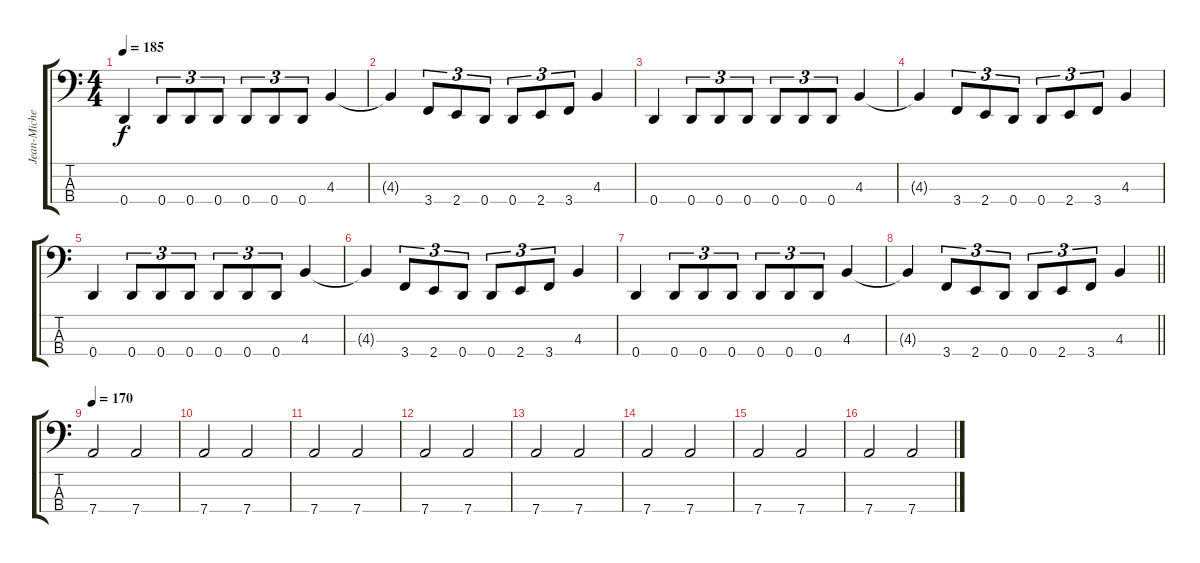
\track ("Jean-Michel Labadie" "Jean-Miche") {instrument electricbasspick}
\staff {score tabs}
\tuning (F2 C2 G1 D1) {hide}
\ts (4 4)
\tempo 185
\clef f4
\ks c
0.4.4{dy f} 0.4.8{tu (3 2)} 0.4.8{tu (3 2)} 0.4.8{tu (3 2)} 0.4.8{tu (3 2)} 0.4.8{tu (3 2)} 0.4.8{tu (3 2)} 4.3.4 |
4.3{t}.4 3.4.8{tu (3 2)} 2.4.8{tu (3 2)} 0.4.8{tu (3 2)} 0.4.8{tu (3 2)} 2.4.8{tu (3 2)} 3.4.8{tu (3 2)} 4.3.4 |
0.4.4 0.4.8{tu (3 2)} 0.4.8{tu (3 2)} 0.4.8{tu (3 2)} 0.4.8{tu (3 2)} 0.4.8{tu (3 2)} 0.4.8{tu (3 2)} 4.3.4 |
4.3{t}.4 3.4.8{tu (3 2)} 2.4.8{tu (3 2)} 0.4.8{tu (3 2)} 0.4.8{tu (3 2)} 2.4.8{tu (3 2)} 3.4.8{tu (3 2)} 4.3.4 |
0.4.4 0.4.8{tu (3 2)} 0.4.8{tu (3 2)} 0.4.8{tu (3 2)} 0.4.8{tu (3 2)} 0.4.8{tu (3 2)} 0.4.8{tu (3 2)} 4.3.4 |
4.3{t}.4 3.4.8{tu (3 2)} 2.4.8{tu (3 2)} 0.4.8{tu (3 2)} 0.4.8{tu (3 2)} 2.4.8{tu (3 2)} 3.4.8{tu (3 2)} 4.3.4 |
0.4.4 0.4.8{tu (3 2)} 0.4.8{tu (3 2)} 0.4.8{tu (3 2)} 0.4.8{tu (3 2)} 0.4.8{tu (3 2)} 0.4.8{tu (3 2)} 4.3.4 |
\barLineRight lightlight
4.3{t}.4 3.4.8{tu (3 2)} 2.4.8{tu (3 2)} 0.4.8{tu (3 2)} 0.4.8{tu (3 2)} 2.4.8{tu (3 2)} 3.4.8{tu (3 2)} 4.3.4 |
\tempo 170
7.4.2 7.4.2 |
7.4.2 7.4.2 |
7.4.2 7.4.2 |
7.4.2 7.4.2 |
7.4.2 7.4.2 |
7.4.2 7.4.2 |
7.4.2 7.4.2 |
7.4.2 7.4.2
